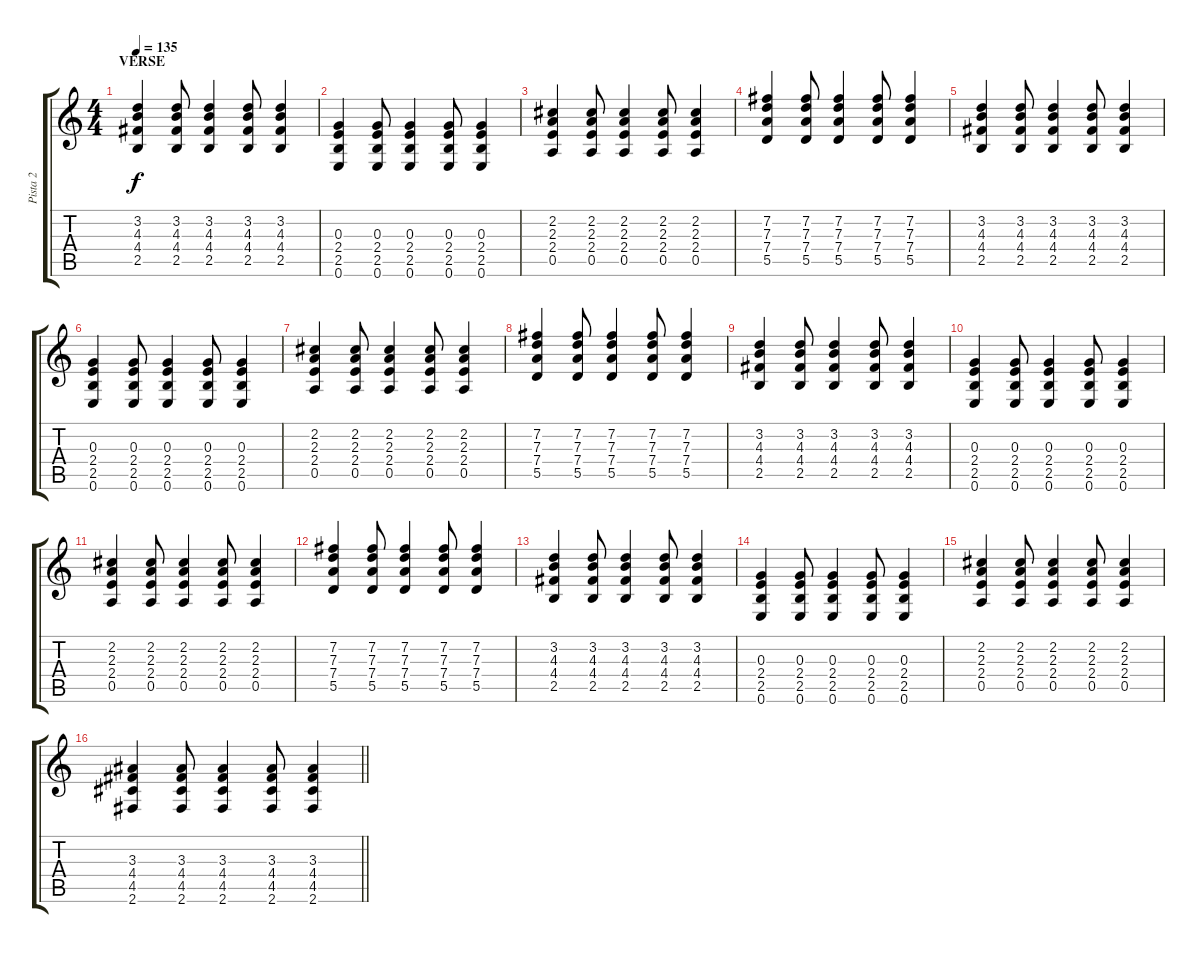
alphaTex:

\track ("Pista 2" "Pista 2") {instrument acousticguitarsteel}
\staff {score tabs}
\tuning (E4 B3 G3 D3 A2 E2) {hide}
\ts (4 4)
\section ("" "VERSE")
\tempo 135
\clef g2
\ks c
(3.2 4.3 4.4 2.5).4{dy f} (3.2 4.3 4.4 2.5).8 (3.2 4.3 4.4 2.5).4 (3.2 4.3 4.4 2.5).8 (3.2 4.3 4.4 2.5).4 |
(0.3 2.4 2.5 0.6).4 (0.3 2.4 2.5 0.6).8 (0.3 2.4 2.5 0.6).4 (0.3 2.4 2.5 0.6).8 (0.3 2.4 2.5 0.6).4 |
(2.2 2.3 2.4 0.5).4 (2.2 2.3 2.4 0.5).8 (2.2 2.3 2.4 0.5).4 (2.2 2.3 2.4 0.5).8 (2.2 2.3 2.4 0.5).4 |
(7.2 7.3 7.4 5.5).4 (7.2 7.3 7.4 5.5).8 (7.2 7.3 7.4 5.5).4 (7.2 7.3 7.4 5.5).8 (7.2 7.3 7.4 5.5).4 |
(3.2 4.3 4.4 2.5).4 (3.2 4.3 4.4 2.5).8 (3.2 4.3 4.4 2.5).4 (3.2 4.3 4.4 2.5).8 (3.2 4.3 4.4 2.5).4 |
(0.3 2.4 2.5 0.6).4 (0.3 2.4 2.5 0.6).8 (0.3 2.4 2.5 0.6).4 (0.3 2.4 2.5 0.6).8 (0.3 2.4 2.5 0.6).4 |
(2.2 2.3 2.4 0.5).4 (2.2 2.3 2.4 0.5).8 (2.2 2.3 2.4 0.5).4 (2.2 2.3 2.4 0.5).8 (2.2 2.3 2.4 0.5).4 |
(7.2 7.3 7.4 5.5).4 (7.2 7.3 7.4 5.5).8 (7.2 7.3 7.4 5.5).4 (7.2 7.3 7.4 5.5).8 (7.2 7.3 7.4 5.5).4 |
(3.2 4.3 4.4 2.5).4 (3.2 4.3 4.4 2.5).8 (3.2 4.3 4.4 2.5).4 (3.2 4.3 4.4 2.5).8 (3.2 4.3 4.4 2.5).4 |
(0.3 2.4 2.5 0.6).4 (0.3 2.4 2.5 0.6).8 (0.3 2.4 2.5 0.6).4 (0.3 2.4 2.5 0.6).8 (0.3 2.4 2.5 0.6).4 |
(2.2 2.3 2.4 0.5).4 (2.2 2.3 2.4 0.5).8 (2.2 2.3 2.4 0.5).4 (2.2 2.3 2.4 0.5).8 (2.2 2.3 2.4 0.5).4 |
(7.2 7.3 7.4 5.5).4 (7.2 7.3 7.4 5.5).8 (7.2 7.3 7.4 5.5).4 (7.2 7.3 7.4 5.5).8 (7.2 7.3 7.4 5.5).4 |
(3.2 4.3 4.4 2.5).4 (3.2 4.3 4.4 2.5).8 (3.2 4.3 4.4 2.5).4 (3.2 4.3 4.4 2.5).8 (3.2 4.3 4.4 2.5).4 |
(0.3 2.4 2.5 0.6).4 (0.3 2.4 2.5 0.6).8 (0.3 2.4 2.5 0.6).4 (0.3 2.4 2.5 0.6).8 (0.3 2.4 2.5 0.6).4 |
(2.2 2.3 2.4 0.5).4 (2.2 2.3 2.4 0.5).8 (2.2 2.3 2.4 0.5).4 (2.2 2.3 2.4 0.5).8 (2.2 2.3 2.4 0.5).4 |
\barLineRight lightlight
(3.3 4.4 4.5 2.6).4 (3.3 4.4 4.5 2.6).8 (3.3 4.4 4.5 2.6).4 (3.3 4.4 4.5 2.6).8 (3.3 4.4 4.5 2.6).4
